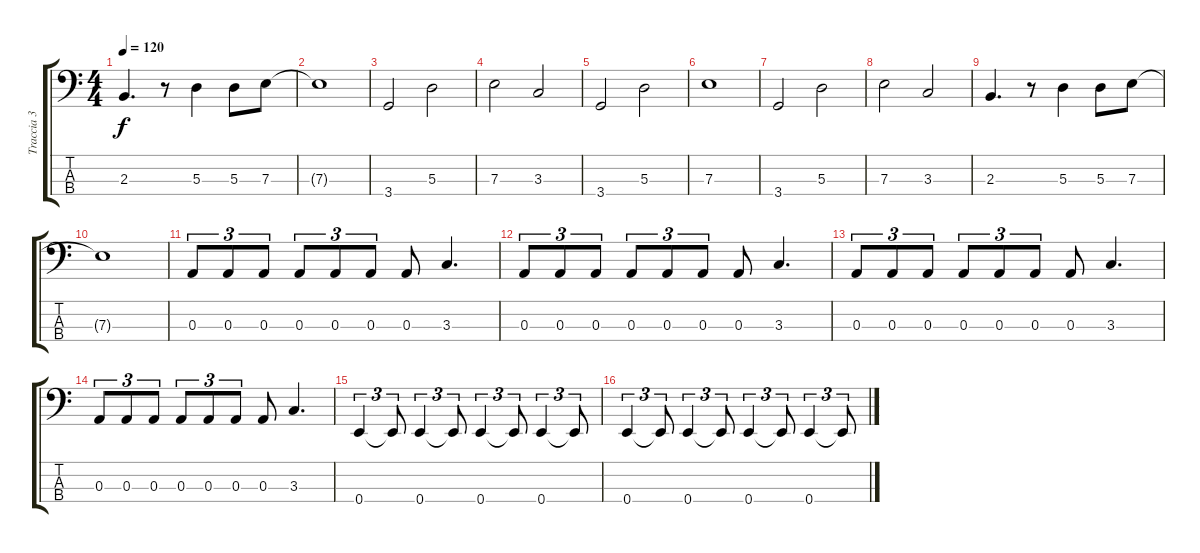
\track ("Traccia 3" "Traccia 3") {instrument electricbassfinger}
\staff {score tabs}
\tuning (G2 D2 A1 E1) {hide}
\ts (4 4)
\tempo 120
\clef f4
\ks c
2.3.4{d dy f} r.8 5.3.4 5.3.8 7.3.8 |
7.3{t}.1 |
3.4.2 5.3.2 |
7.3.2 3.3.2 |
3.4.2 5.3.2 |
7.3.1 |
3.4.2 5.3.2 |
7.3.2 3.3.2 |
2.3.4{d} r.8 5.3.4 5.3.8 7.3.8 |
7.3{t}.1 |
0.3.8{tu (3 2)} 0.3.8{tu (3 2)} 0.3.8{tu (3 2)} 0.3.8{tu (3 2)} 0.3.8{tu (3 2)} 0.3.8{tu (3 2)} 0.3.8 3.3.4{d} |
0.3.8{tu (3 2)} 0.3.8{tu (3 2)} 0.3.8{tu (3 2)} 0.3.8{tu (3 2)} 0.3.8{tu (3 2)} 0.3.8{tu (3 2)} 0.3.8 3.3.4{d} |
0.3.8{tu (3 2)} 0.3.8{tu (3 2)} 0.3.8{tu (3 2)} 0.3.8{tu (3 2)} 0.3.8{tu (3 2)} 0.3.8{tu (3 2)} 0.3.8 3.3.4{d} |
0.3.8{tu (3 2)} 0.3.8{tu (3 2)} 0.3.8{tu (3 2)} 0.3.8{tu (3 2)} 0.3.8{tu (3 2)} 0.3.8{tu (3 2)} 0.3.8 3.3.4{d} |
0.4.4{tu (3 2) volume 11} 0.4{t}.8{tu (3 2)} 0.4.4{tu (3 2)} 0.4{t}.8{tu (3 2)} 0.4.4{tu (3 2)} 0.4{t}.8{tu (3 2)} 0.4.4{tu (3 2)} 0.4{t}.8{tu (3 2)} |
0.4.4{tu (3 2)} 0.4{t}.8{tu (3 2)} 0.4.4{tu (3 2)} 0.4{t}.8{tu (3 2)} 0.4.4{tu (3 2)} 0.4{t}.8{tu (3 2)} 0.4.4{tu (3 2)} 0.4{t}.8{tu (3 2)}
